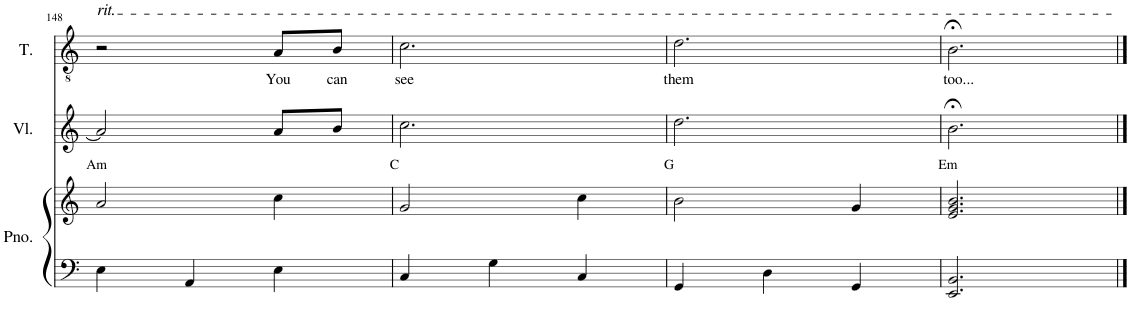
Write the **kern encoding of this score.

**kern	**kern	**kern	**kern	**text
*part3	*part3	*part2	*part1	*part1
*staff4	*staff3	*staff2	*staff1	*staff1
*I"Piano	*	*I"Viool	*I"Tenor	*
*I'Pno.	*	*I'Vl.	*I'T.	*
!!LO:PB:g=z
*clefF4	*clefG2	*clefG2	*clefGv2	*
*k[]	*k[]	*k[]	*k[]	*
*M3/4	*M3/4	*M3/4	*M3/4	*
=148	=148	=148	=148	=148
!	!	!	!LO:TX:a:i:t=rit.	!
!	!LO:TX:a:t=Am	!	!	!
4E\	2a/	2a/]	2r	.
4AA/	.	.	.	.
!	!	!	!	!LO:LY:b
4E\	4cc\	8a/L	8A/L	You
!	!	!	!	!LO:LY:b
.	.	8b/J	8B/J	can
=149	=149	=149	=149	=149
!	!LO:TX:a:t=C	!	!	!
!	!	!	!	!LO:LY:b
4C/	2g/	2.cc\	2.c\	see
4G\	.	.	.	.
4C/	4cc\	.	.	.
=150	=150	=150	=150	=150
!	!LO:TX:a:t=G	!	!	!
!	!	!	!	!LO:LY:b
4GG/	2b\	2.dd\	2.d\	them
4D\	.	.	.	.
4GG/	4g/	.	.	.
=151	=151	=151	=151	=151
!	!LO:TX:a:t=Em	!	!	!
!	!	!	!	!LO:LY:b
2.EE/ 2.BB/	2.e/ 2.g/ 2.b/	2.b;<\	2.B;<\	too...
==	==	==	==	==
*-	*-	*-	*-	*-
